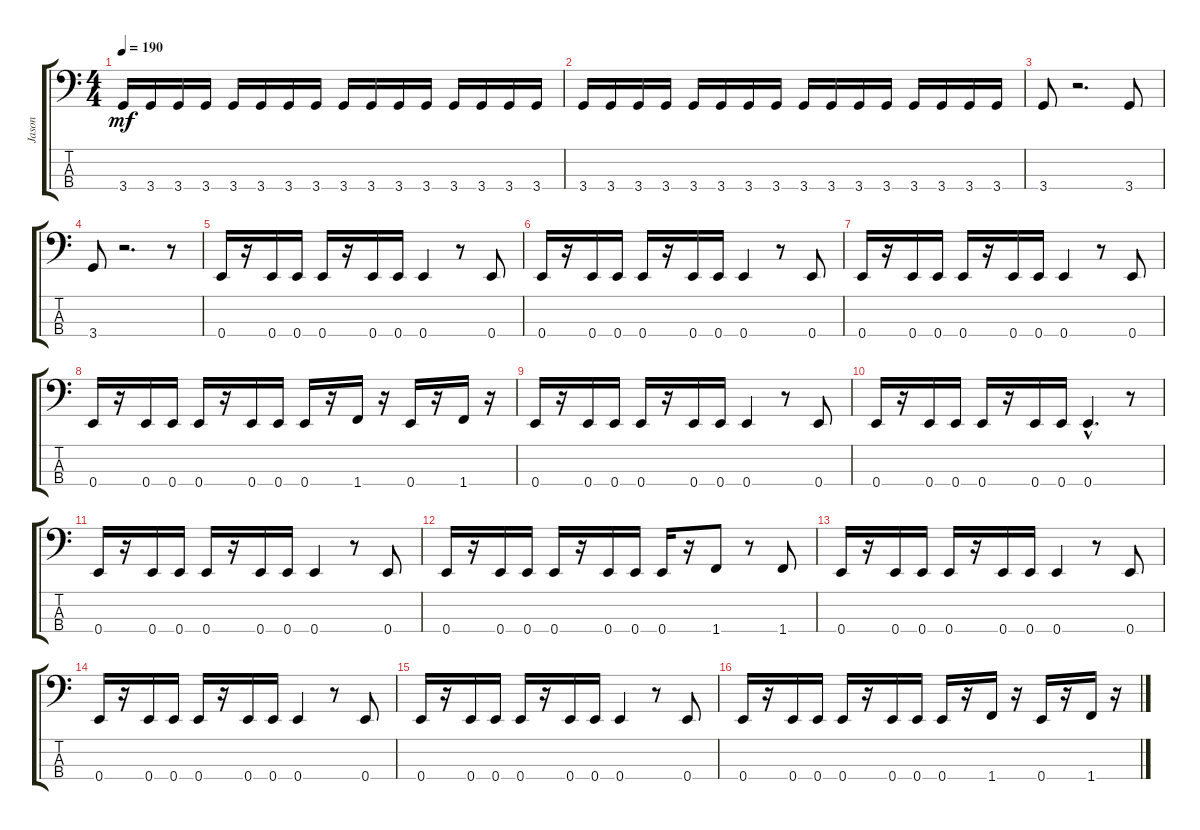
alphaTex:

\track ("Jason" "Jason") {instrument electricbasspick}
\staff {score tabs}
\tuning (G2 D2 A1 E1) {hide}
\ts (4 4)
\tempo 190
\clef f4
\ks c
3.4.16{dy mf} 3.4.16 3.4.16 3.4.16 3.4.16 3.4.16 3.4.16 3.4.16 3.4.16 3.4.16 3.4.16 3.4.16 3.4.16 3.4.16 3.4.16 3.4.16 |
3.4.16 3.4.16 3.4.16 3.4.16 3.4.16 3.4.16 3.4.16 3.4.16 3.4.16 3.4.16 3.4.16 3.4.16 3.4.16 3.4.16 3.4.16 3.4.16 |
3.4.8 r.2{d} 3.4.8 |
3.4.8 r.2{d} r.8 |
0.4.16 r.16 0.4.16 0.4.16 0.4.16 r.16 0.4.16 0.4.16 0.4.4 r.8 0.4.8 |
0.4.16 r.16 0.4.16 0.4.16 0.4.16 r.16 0.4.16 0.4.16 0.4.4 r.8 0.4.8 |
0.4.16 r.16 0.4.16 0.4.16 0.4.16 r.16 0.4.16 0.4.16 0.4.4 r.8 0.4.8 |
0.4.16 r.16 0.4.16 0.4.16 0.4.16 r.16 0.4.16 0.4.16 0.4.16 r.16 1.4.16 r.16 0.4.16 r.16 1.4.16 r.16 |
0.4.16 r.16 0.4.16 0.4.16 0.4.16 r.16 0.4.16 0.4.16 0.4.4 r.8 0.4.8 |
0.4.16 r.16 0.4.16 0.4.16 0.4.16 r.16 0.4.16 0.4.16 0.4{hac}.4{d} r.8 |
0.4.16 r.16 0.4.16 0.4.16 0.4.16 r.16 0.4.16 0.4.16 0.4.4 r.8 0.4.8 |
0.4.16 r.16 0.4.16 0.4.16 0.4.16 r.16 0.4.16 0.4.16 0.4.16 r.16 1.4.8 r.8 1.4.8 |
0.4.16 r.16 0.4.16 0.4.16 0.4.16 r.16 0.4.16 0.4.16 0.4.4 r.8 0.4.8 |
0.4.16 r.16 0.4.16 0.4.16 0.4.16 r.16 0.4.16 0.4.16 0.4.4 r.8 0.4.8 |
0.4.16 r.16 0.4.16 0.4.16 0.4.16 r.16 0.4.16 0.4.16 0.4.4 r.8 0.4.8 |
0.4.16 r.16 0.4.16 0.4.16 0.4.16 r.16 0.4.16 0.4.16 0.4.16 r.16 1.4.16 r.16 0.4.16 r.16 1.4.16 r.16
